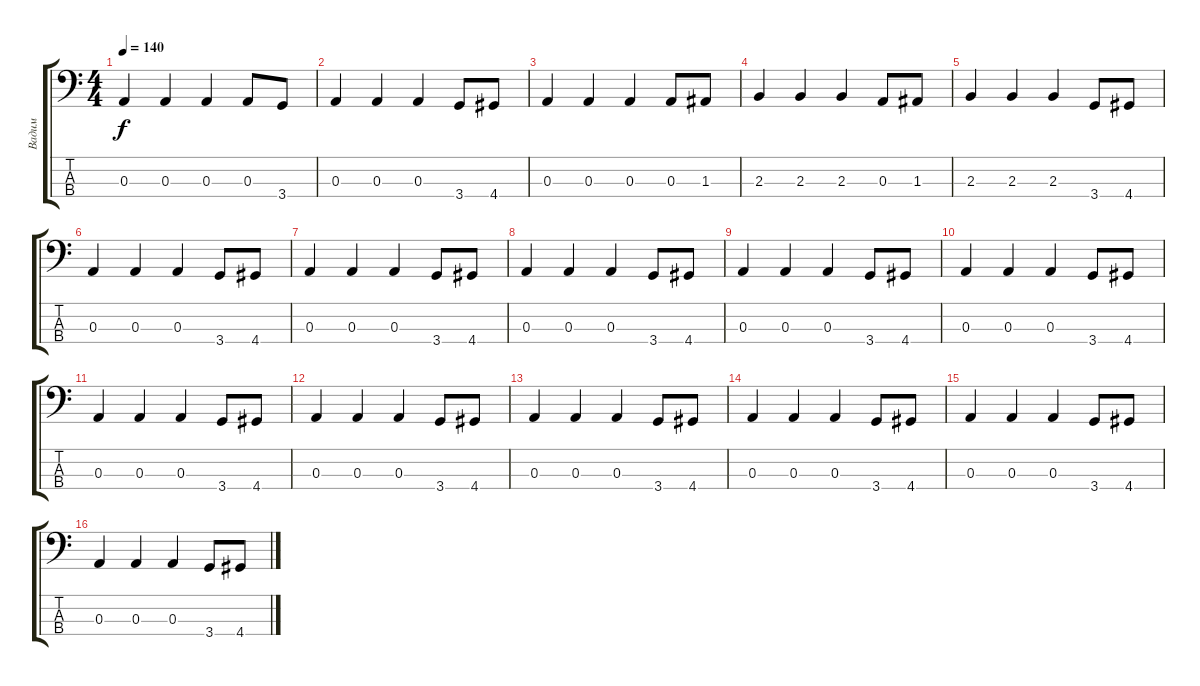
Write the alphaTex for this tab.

\track ("Вадим" "Вадим") {instrument synthbass2}
\staff {score tabs}
\tuning (G2 D2 A1 E1) {hide}
\ts (4 4)
\tempo 140
\clef f4
\ks c
0.3.4{dy f} 0.3.4 0.3.4 0.3.8 3.4.8 |
0.3.4 0.3.4 0.3.4 3.4.8 4.4.8 |
0.3.4 0.3.4 0.3.4 0.3.8 1.3.8 |
2.3.4 2.3.4 2.3.4 0.3.8 1.3.8 |
2.3.4 2.3.4 2.3.4 3.4.8 4.4.8 |
0.3.4 0.3.4 0.3.4 3.4.8 4.4.8 |
0.3.4 0.3.4 0.3.4 3.4.8 4.4.8 |
0.3.4 0.3.4 0.3.4 3.4.8 4.4.8 |
0.3.4 0.3.4 0.3.4 3.4.8 4.4.8 |
0.3.4 0.3.4 0.3.4 3.4.8 4.4.8 |
0.3.4 0.3.4 0.3.4 3.4.8 4.4.8 |
0.3.4 0.3.4 0.3.4 3.4.8 4.4.8 |
0.3.4 0.3.4 0.3.4 3.4.8 4.4.8 |
0.3.4 0.3.4 0.3.4 3.4.8 4.4.8 |
0.3.4 0.3.4 0.3.4 3.4.8 4.4.8 |
0.3.4 0.3.4 0.3.4 3.4.8 4.4.8
